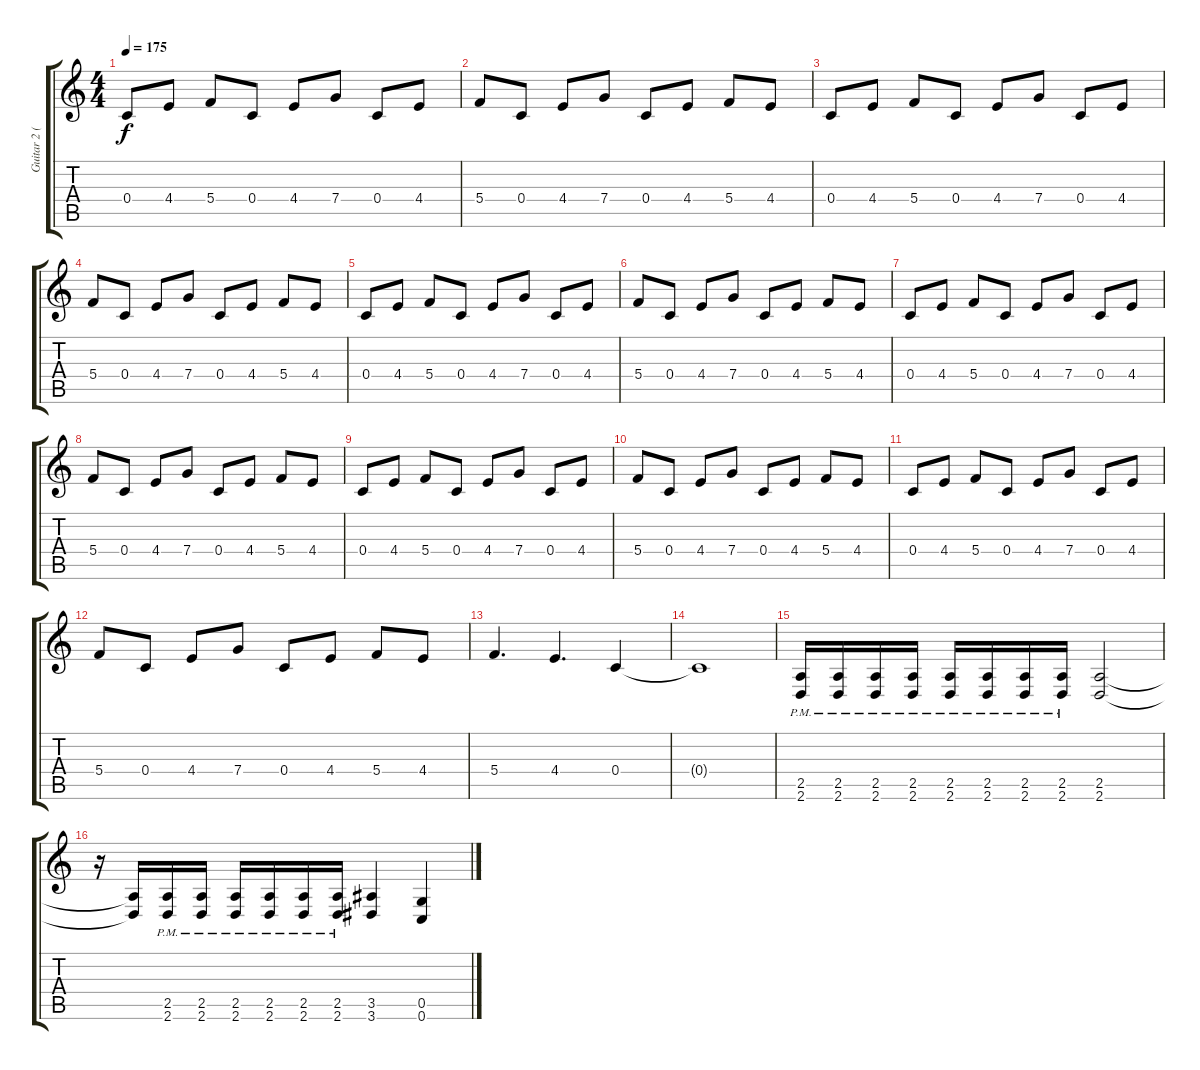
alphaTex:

\track ("Guitar 2 (Distorted- Padget)" "Guitar 2 (") {instrument distortionguitar}
\staff {score tabs}
\tuning (D4 A3 F3 C3 G2 C2) {hide}
\ts (4 4)
\tempo 175
\clef g2
\ks c
0.4.8{dy f} 4.4.8 5.4.8 0.4.8 4.4.8 7.4.8 0.4.8 4.4.8 |
5.4.8 0.4.8 4.4.8 7.4.8 0.4.8 4.4.8 5.4.8 4.4.8 |
0.4.8 4.4.8 5.4.8 0.4.8 4.4.8 7.4.8 0.4.8 4.4.8 |
5.4.8 0.4.8 4.4.8 7.4.8 0.4.8 4.4.8 5.4.8 4.4.8 |
0.4.8 4.4.8 5.4.8 0.4.8 4.4.8 7.4.8 0.4.8 4.4.8 |
5.4.8 0.4.8 4.4.8 7.4.8 0.4.8 4.4.8 5.4.8 4.4.8 |
0.4.8 4.4.8 5.4.8 0.4.8 4.4.8 7.4.8 0.4.8 4.4.8 |
5.4.8 0.4.8 4.4.8 7.4.8 0.4.8 4.4.8 5.4.8 4.4.8 |
0.4.8 4.4.8 5.4.8 0.4.8 4.4.8 7.4.8 0.4.8 4.4.8 |
5.4.8 0.4.8 4.4.8 7.4.8 0.4.8 4.4.8 5.4.8 4.4.8 |
0.4.8 4.4.8 5.4.8 0.4.8 4.4.8 7.4.8 0.4.8 4.4.8 |
5.4.8 0.4.8 4.4.8 7.4.8 0.4.8 4.4.8 5.4.8 4.4.8 |
5.4.4{d} 4.4.4{d} 0.4.4 |
0.4{t}.1 |
(2.5{pm} 2.6{pm}).16 (2.5{pm} 2.6{pm}).16 (2.5{pm} 2.6{pm}).16 (2.5{pm} 2.6{pm}).16 (2.5{pm} 2.6{pm}).16 (2.5{pm} 2.6{pm}).16 (2.5{pm} 2.6{pm}).16 (2.5{pm} 2.6{pm}).16 (2.5 2.6).2 |
r.16 (2.5{t} 2.6{t}).16 (2.5{pm} 2.6{pm}).16 (2.5{pm} 2.6{pm}).16 (2.5{pm} 2.6{pm}).16 (2.5{pm} 2.6{pm}).16 (2.5{pm} 2.6{pm}).16 (2.5{pm} 2.6{pm}).16 (3.5 3.6).4 (0.5 0.6).4
